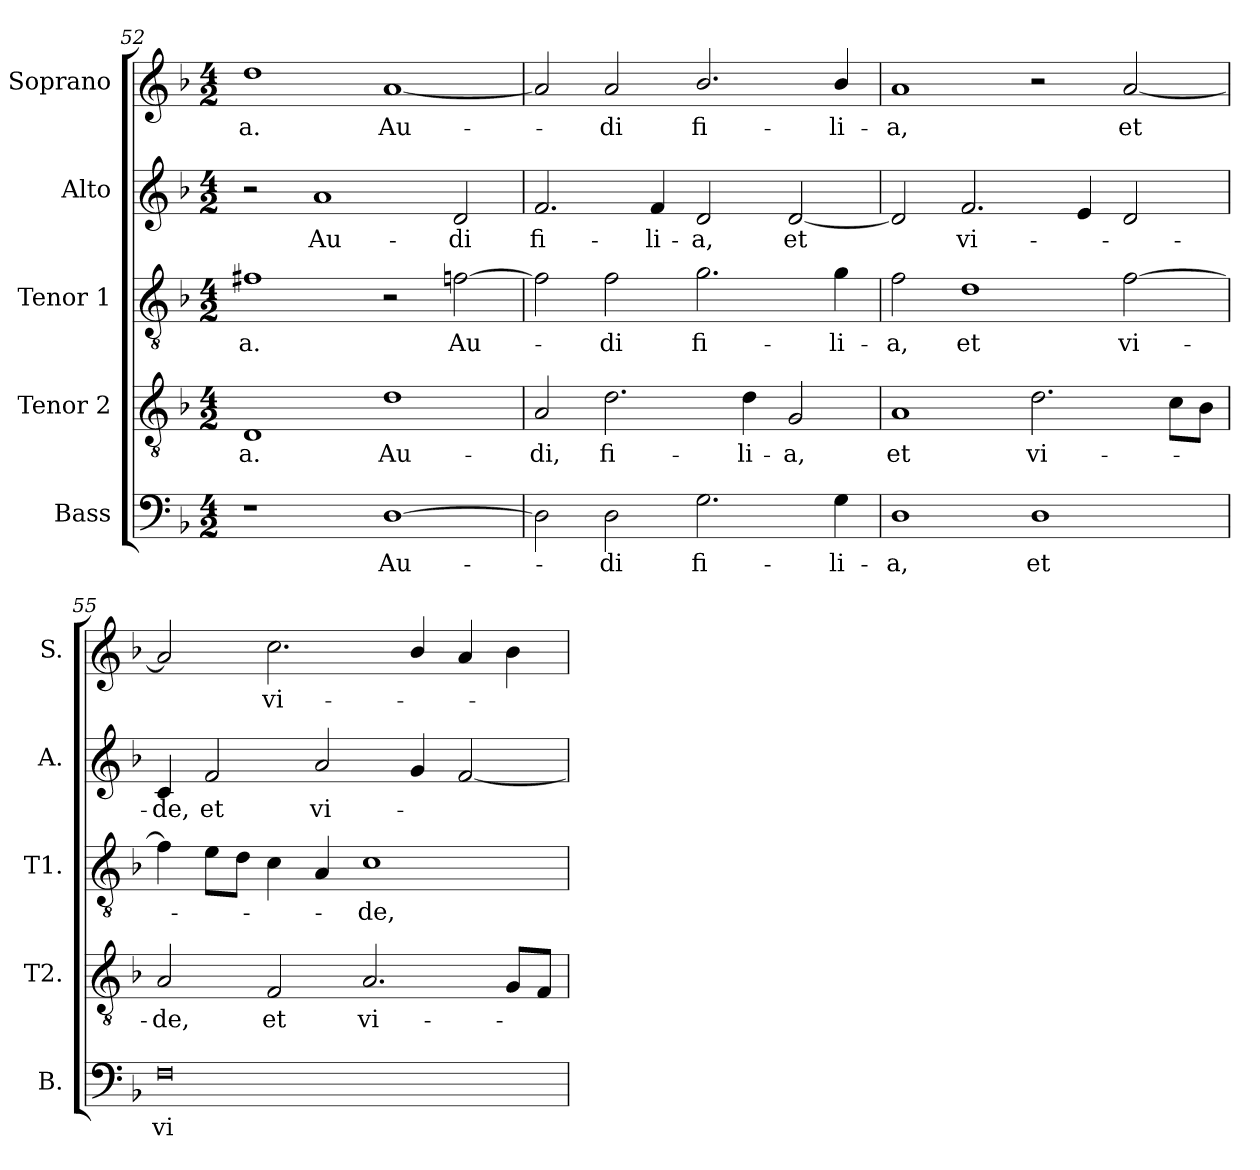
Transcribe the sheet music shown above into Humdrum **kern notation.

**kern	**text	**kern	**text	**kern	**text	**kern	**text	**kern	**text
*part5	*part5	*part4	*part4	*part3	*part3	*part2	*part2	*part1	*part1
*staff5	*staff5	*staff4	*staff4	*staff3	*staff3	*staff2	*staff2	*staff1	*staff1
*I"Bass	*	*I"Tenor 2	*	*I"Tenor 1	*	*I"Alto	*	*I"Soprano	*
*I'B.	*	*I'T2.	*	*I'T1.	*	*I'A.	*	*I'S.	*
!!LO:PB:g=z
*clefF4	*	*clefGv2	*	*clefGv2	*	*clefG2	*	*clefG2	*
*	*	*ITrd7c12	*	*ITrd7c12	*	*	*	*	*
*k[b-]	*	*k[b-]	*	*k[b-]	*	*k[b-]	*	*k[b-]	*
*F:	*	*F:	*	*F:	*	*F:	*	*F:	*
*M4/2	*	*M4/2	*	*M4/2	*	*M4/2	*	*M4/2	*
=52	=52	=52	=52	=52	=52	=52	=52	=52	=52
!	!	!	!LO:LY:b:color=#000000	!	!	!	!	!	!
!	!	!	!	!	!LO:LY:b:color=#000000	!	!	!	!
!	!	!	!	!	!	!	!	!	!LO:LY:b:color=#000000
1r	.	1DDi	-a.	1F#Xi	-a.	2r	.	1ddi	-a.
!	!	!	!	!	!	!	!LO:LY:b:color=#000000	!	!
.	.	.	.	.	.	1ai	Au-	.	.
!	!LO:LY:b:color=#000000	!	!	!	!	!	!	!	!
!	!	!	!LO:LY:b:color=#000000	!	!	!	!	!	!
!	!	!	!	!	!	!	!	!	!LO:LY:b:color=#000000
[1Di	Au-	1Di	Au-	2r	.	.	.	[1ai	Au-
!	!	!	!	!	!LO:LY:b:color=#000000	!	!	!	!
!	!	!	!	!	!	!	!LO:LY:b:color=#000000	!	!
.	.	.	.	[2Fni\	Au-	2di/	-di	.	.
=53	=53	=53	=53	=53	=53	=53	=53	=53	=53
!	!	!	!LO:LY:b:color=#000000	!	!	!	!	!	!
!	!	!	!	!	!	!	!LO:LY:b:color=#000000	!	!
2Di\]	.	2AAi/	-di,	2Fi\]	.	2.fi/	fi-	2ai/]	.
!	!LO:LY:b:color=#000000	!	!	!	!	!	!	!	!
!	!	!	!LO:LY:b:color=#000000	!	!	!	!	!	!
!	!	!	!	!	!LO:LY:b:color=#000000	!	!	!	!
!	!	!	!	!	!	!	!	!	!LO:LY:b:color=#000000
2Di\	-di	2.Di\	fi-	2Fi\	-di	.	.	2ai/	-di
!	!	!	!	!	!	!	!LO:LY:b:color=#000000	!	!
.	.	.	.	.	.	4fi/	-li-	.	.
!	!LO:LY:b:color=#000000	!	!	!	!	!	!	!	!
!	!	!	!	!	!LO:LY:b:color=#000000	!	!	!	!
!	!	!	!	!	!	!	!LO:LY:b:color=#000000	!	!
!	!	!	!	!	!	!	!	!	!LO:LY:b:color=#000000
2.Gi\	fi-	.	.	2.Gi\	fi-	2di/	-a,	2.b-i/	fi-
!	!	!	!LO:LY:b:color=#000000	!	!	!	!	!	!
.	.	4Di\	-li-	.	.	.	.	.	.
!	!	!	!LO:LY:b:color=#000000	!	!	!	!	!	!
!	!	!	!	!	!	!	!LO:LY:b:color=#000000	!	!
.	.	2GGi/	-a,	.	.	[2di/	et	.	.
!	!LO:LY:b:color=#000000	!	!	!	!	!	!	!	!
!	!	!	!	!	!LO:LY:b:color=#000000	!	!	!	!
!	!	!	!	!	!	!	!	!	!LO:LY:b:color=#000000
4Gi\	-li-	.	.	4Gi\	-li-	.	.	4b-i/	-li-
=54	=54	=54	=54	=54	=54	=54	=54	=54	=54
!	!LO:LY:b:color=#000000	!	!	!	!	!	!	!	!
!	!	!	!LO:LY:b:color=#000000	!	!	!	!	!	!
!	!	!	!	!	!LO:LY:b:color=#000000	!	!	!	!
!	!	!	!	!	!	!	!	!	!LO:LY:b:color=#000000
1Di	-a,	1AAi	et	2Fi\	-a,	2di/]	.	1ai	-a,
!	!	!	!	!	!LO:LY:b:color=#000000	!	!	!	!
!	!	!	!	!	!	!	!LO:LY:b:color=#000000	!	!
.	.	.	.	1Di	et	2.fi/	vi-	.	.
!	!LO:LY:b:color=#000000	!	!	!	!	!	!	!	!
!	!	!	!LO:LY:b:color=#000000	!	!	!	!	!	!
1Di	et	2.Di\	vi-	.	.	.	.	2r	.
.	.	.	.	.	.	4ei/	.	.	.
!	!	!	!	!	!LO:LY:b:color=#000000	!	!	!	!
!	!	!	!	!	!	!	!	!	!LO:LY:b:color=#000000
.	.	.	.	[2Fi\	vi-	2di/	.	[2ai/	et
.	.	8Ci\L	.	.	.	.	.	.	.
.	.	8BB-i\J	.	.	.	.	.	.	.
=55	=55	=55	=55	=55	=55	=55	=55	=55	=55
!	!LO:LY:b:color=#000000	!	!	!	!	!	!	!	!
!	!	!	!LO:LY:b:color=#000000	!	!	!	!	!	!
!	!	!	!	!	!	!	!LO:LY:b:color=#000000	!	!
0Fi	vi-	2AAi/	-de,	4Fi\]	.	4ci/	-de,	2ai/]	.
!	!	!	!	!	!	!	!LO:LY:b:color=#000000	!	!
.	.	.	.	8Ei\L	.	2fi/	et	.	.
.	.	.	.	8Di\J	.	.	.	.	.
!	!	!	!LO:LY:b:color=#000000	!	!	!	!	!	!
!	!	!	!	!	!	!	!	!	!LO:LY:b:color=#000000
.	.	2FFi/	et	4Ci\	.	.	.	2.cci\	vi-
!	!	!	!	!	!	!	!LO:LY:b:color=#000000	!	!
.	.	.	.	4AAi/	.	2ai/	vi-	.	.
!	!	!	!LO:LY:b:color=#000000	!	!	!	!	!	!
!	!	!	!	!	!LO:LY:b:color=#000000	!	!	!	!
.	.	2.AAi/	vi-	1Ci	-de,	.	.	.	.
.	.	.	.	.	.	4gi/	.	4b-i/	.
.	.	.	.	.	.	[2fi/	.	4ai/	.
.	.	8GGi/L	.	.	.	.	.	4b-i\	.
.	.	8FFi/J	.	.	.	.	.	.	.
=	=	=	=	=	=	=	=	=	=
*-	*-	*-	*-	*-	*-	*-	*-	*-	*-
